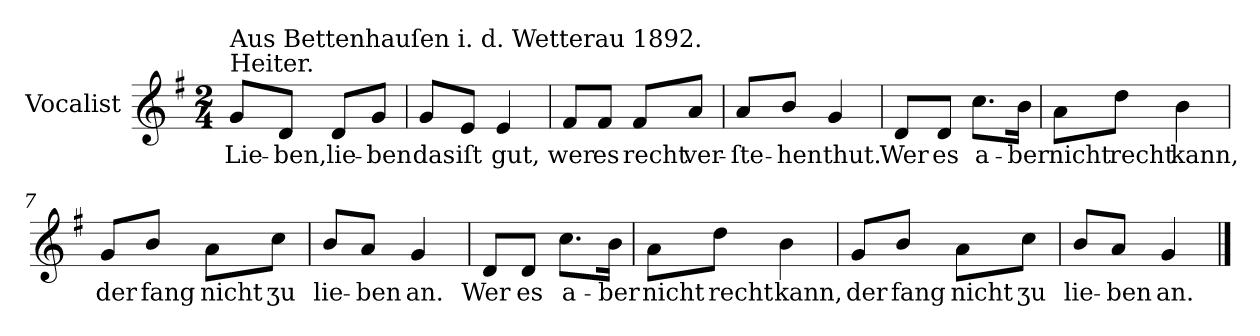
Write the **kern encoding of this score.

**kern	**text
*part1	*part1
*staff1	*staff1
*I"Vocalist	*
*k[f#]	*
*G:	*
*M2/4	*
=1	=1
!LO:TX:a:t=Heiter.	!
!LO:TX:a:t=Aus Bettenhauſen i. d. Wetterau 1892.	!
8gL	Lie-
8dJ	-ben,
8dL	lie-
8gJ	-ben
=2	=2
8gL	das
8eJ	iſt
4e	gut,
=3	=3
8f#L	wer
8f#J	es
8f#L	recht
8aJ	ver-
=4	=4
8aL	-ſte-
8bJ	-hen
4g	thut.
=5	=5
8dL	Wer
8dJ	es
8.ccL	a-
16bJk	-ber
=6	=6
8aL	nicht
8ddJ	recht
4b	kann,
=7	=7
8gL	der
8bJ	fang
8aL	nicht
8ccJ	ʒu
=8	=8
8bL	lie-
8aJ	-ben
4g	an.
=9	=9
8dL	Wer
8dJ	es
8.ccL	a-
16bJk	-ber
=10	=10
8aL	nicht
8ddJ	recht
4b	kann,
=11	=11
8gL	der
8bJ	fang
8aL	nicht
8ccJ	ʒu
=12	=12
8bL	lie-
8aJ	-ben
4g	an.
==	==
*-	*-
